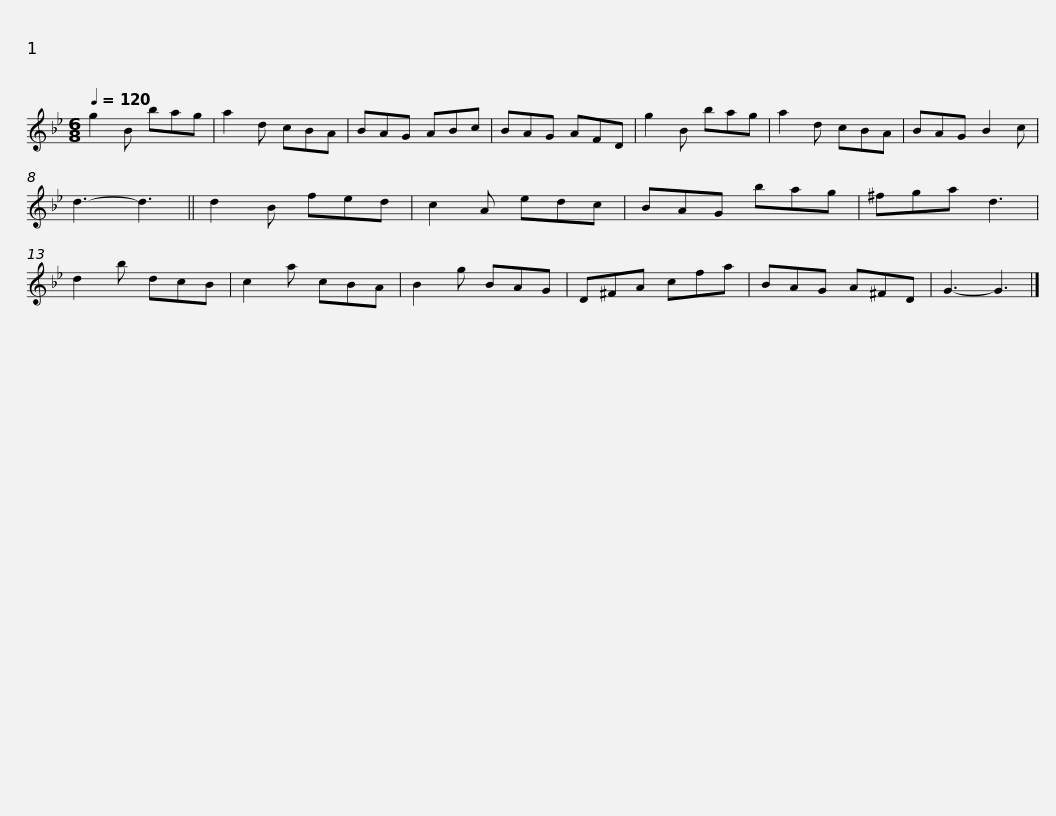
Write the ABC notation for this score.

X:1
L:1/8
Q:1/4=120
M:6/8
I:linebreak $
K:Gmin
V:1 treble
V:1
 g2 B bag | a2 d cBA | BAG ABc | BAG AFD | g2 B bag | %5
 a2 d cBA | BAG B2 c | d3- d3 ||$ d2 B fed | c2 A edc | %10
 BAG bag | ^fga d3 | d2 b dcB | c2 a cBA | B2 g BAG | %15
 D^FA cfa |$ BAG A^FD | G3- G3 |] %18
